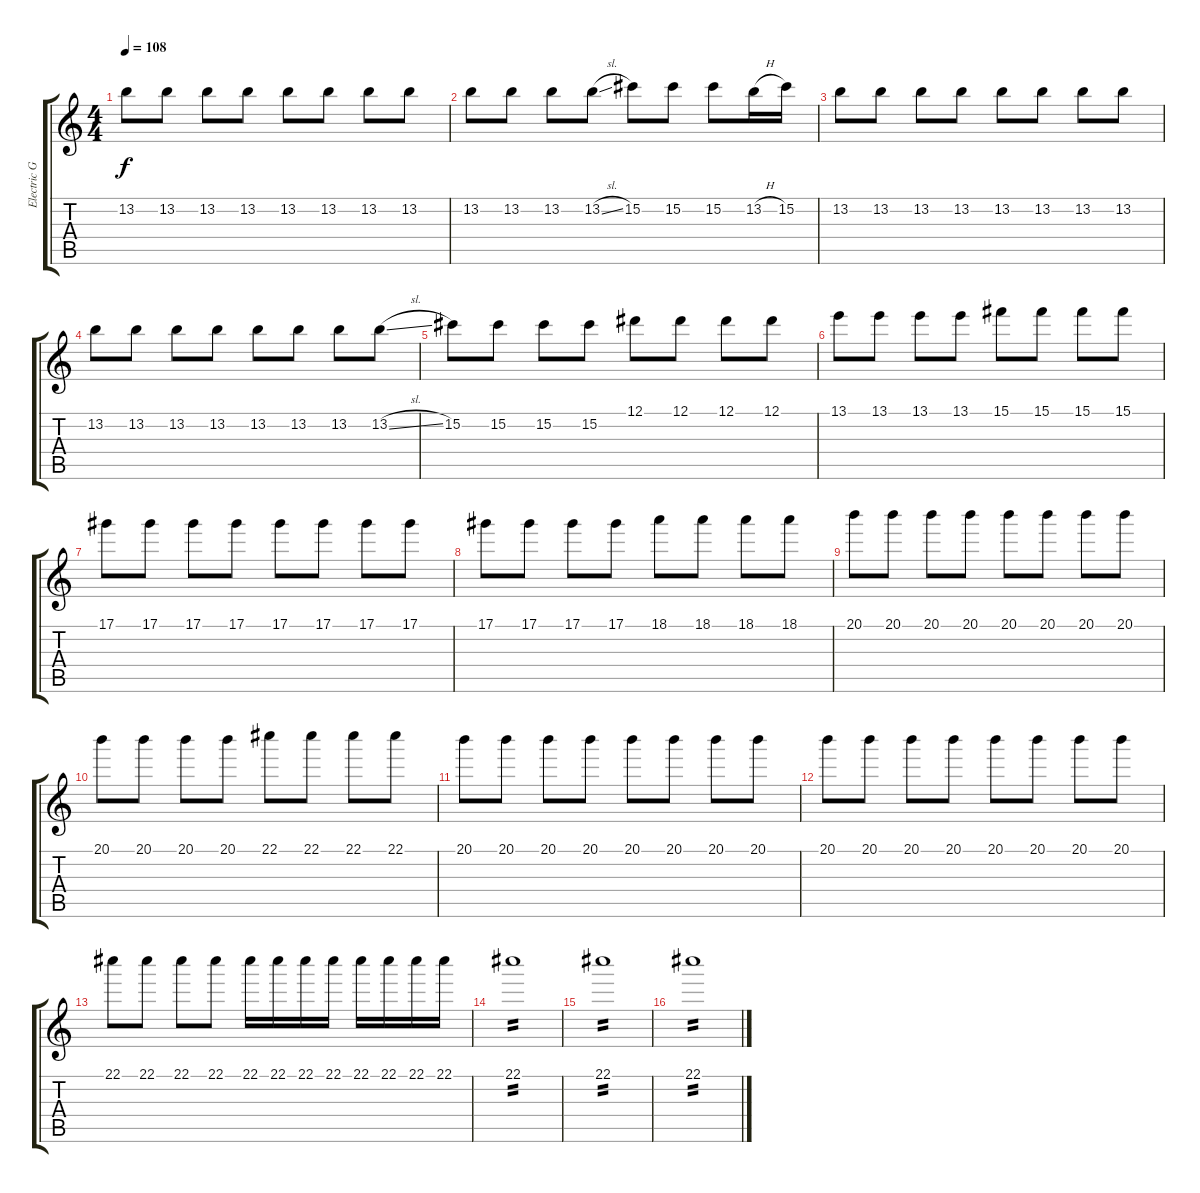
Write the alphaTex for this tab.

\track ("Electric Guitar" "Electric G") {instrument overdrivenguitar}
\staff {score tabs}
\tuning (Eb4 Bb3 Gb3 Db3 Ab2 Eb2) {hide}
\ts (4 4)
\tempo 108
\clef g2
\ks c
13.2.8{dy f} 13.2.8 13.2.8 13.2.8 13.2.8 13.2.8 13.2.8 13.2.8 |
13.2.8 13.2.8 13.2.8 13.2{sl}.8 15.2.8 15.2.8 15.2.8 13.2{h}.16 15.2.16 |
13.2.8 13.2.8 13.2.8 13.2.8 13.2.8 13.2.8 13.2.8 13.2.8 |
13.2.8 13.2.8 13.2.8 13.2.8 13.2.8 13.2.8 13.2.8 13.2{sl}.8 |
15.2.8 15.2.8 15.2.8 15.2.8 12.1.8 12.1.8 12.1.8 12.1.8 |
13.1.8 13.1.8 13.1.8 13.1.8 15.1.8 15.1.8 15.1.8 15.1.8 |
17.1.8 17.1.8 17.1.8 17.1.8 17.1.8 17.1.8 17.1.8 17.1.8 |
17.1.8 17.1.8 17.1.8 17.1.8 18.1.8 18.1.8 18.1.8 18.1.8 |
20.1.8 20.1.8 20.1.8 20.1.8 20.1.8 20.1.8 20.1.8 20.1.8 |
20.1.8 20.1.8 20.1.8 20.1.8 22.1.8 22.1.8 22.1.8 22.1.8 |
20.1.8 20.1.8 20.1.8 20.1.8 20.1.8 20.1.8 20.1.8 20.1.8 |
20.1.8 20.1.8 20.1.8 20.1.8 20.1.8 20.1.8 20.1.8 20.1.8 |
22.1.8 22.1.8 22.1.8 22.1.8 22.1.16 22.1.16 22.1.16 22.1.16 22.1.16 22.1.16 22.1.16 22.1.16 |
22.1.1{tp 2} |
22.1.1{tp 2} |
22.1.1{tp 2}
